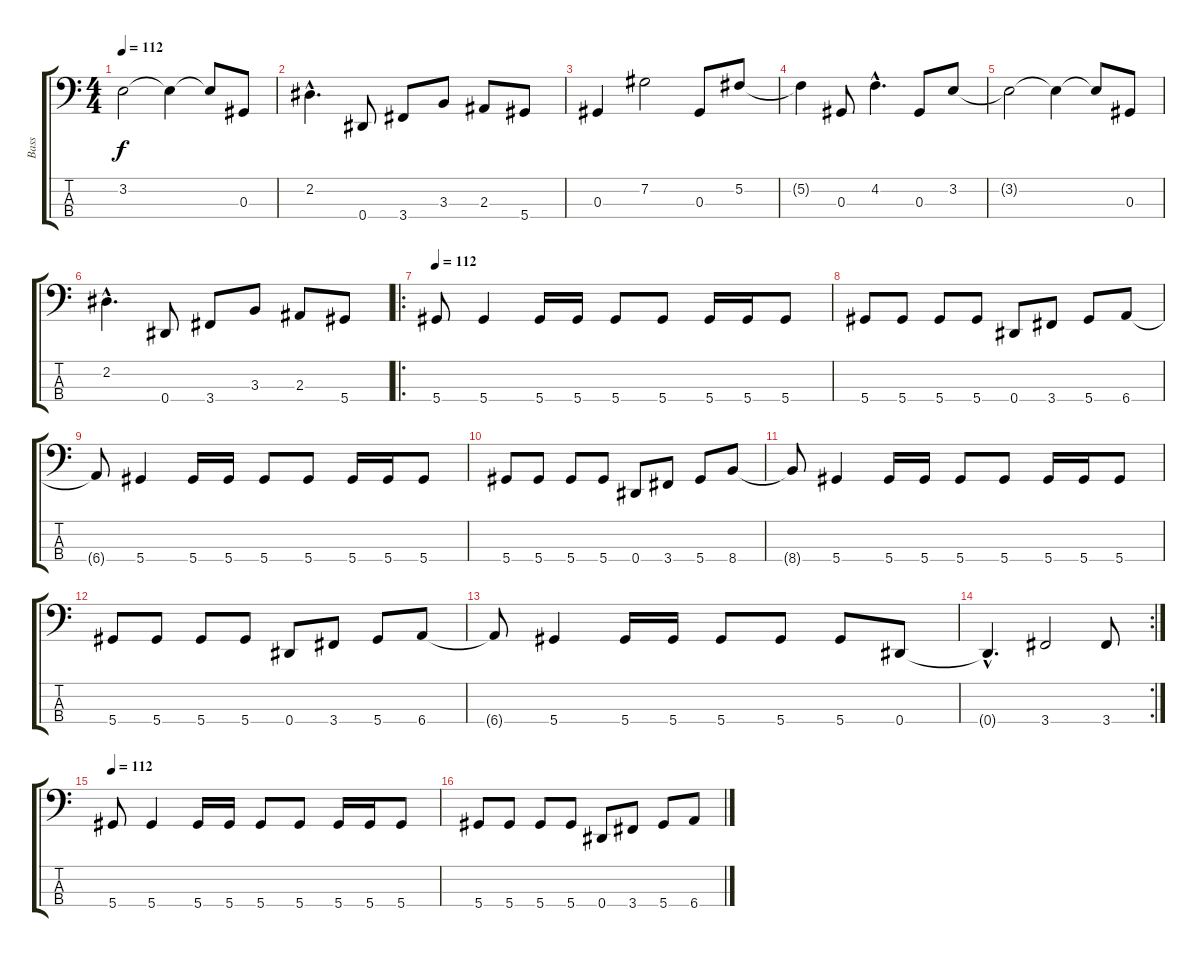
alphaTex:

\track ("Bass" "Bass") {instrument electricbassfinger}
\staff {score tabs}
\tuning (Gb2 Db2 Ab1 Eb1) {hide}
\ts (4 4)
\tempo 112
\clef f4
\ks c
3.2{t}.2{dy f} 3.2{t}.4 3.2{t}.8 0.3.8 |
2.2{hac}.4{d} 0.4.8 3.4.8 3.3.8 2.3.8 5.4.8 |
0.3.4 7.2.2 0.3.8 5.2.8 |
5.2{t}.4 0.3.8 4.2{hac}.4{d} 0.3.8 3.2.8 |
3.2{t}.2 3.2{t}.4 3.2{t}.8 0.3.8 |
2.2{hac}.4{d} 0.4.8 3.4.8 3.3.8 2.3.8 5.4.8 |
\ro
\tempo 112
5.4.8 5.4.4 5.4.16 5.4.16 5.4.8 5.4.8 5.4.16 5.4.16 5.4.8 |
5.4.8 5.4.8 5.4.8 5.4.8 0.4.8 3.4.8 5.4.8 6.4.8 |
6.4{t}.8 5.4.4 5.4.16 5.4.16 5.4.8 5.4.8 5.4.16 5.4.16 5.4.8 |
5.4.8 5.4.8 5.4.8 5.4.8 0.4.8 3.4.8 5.4.8 8.4.8 |
8.4{t}.8 5.4.4 5.4.16 5.4.16 5.4.8 5.4.8 5.4.16 5.4.16 5.4.8 |
5.4.8 5.4.8 5.4.8 5.4.8 0.4.8 3.4.8 5.4.8 6.4.8 |
6.4{t}.8 5.4.4 5.4.16 5.4.16 5.4.8 5.4.8 5.4.8 0.4.8 |
\rc 2
0.4{hac t}.4{d} 3.4.2 3.4.8 |
\tempo 112
5.4.8 5.4.4 5.4.16 5.4.16 5.4.8 5.4.8 5.4.16 5.4.16 5.4.8 |
5.4.8 5.4.8 5.4.8 5.4.8 0.4.8 3.4.8 5.4.8 6.4.8
